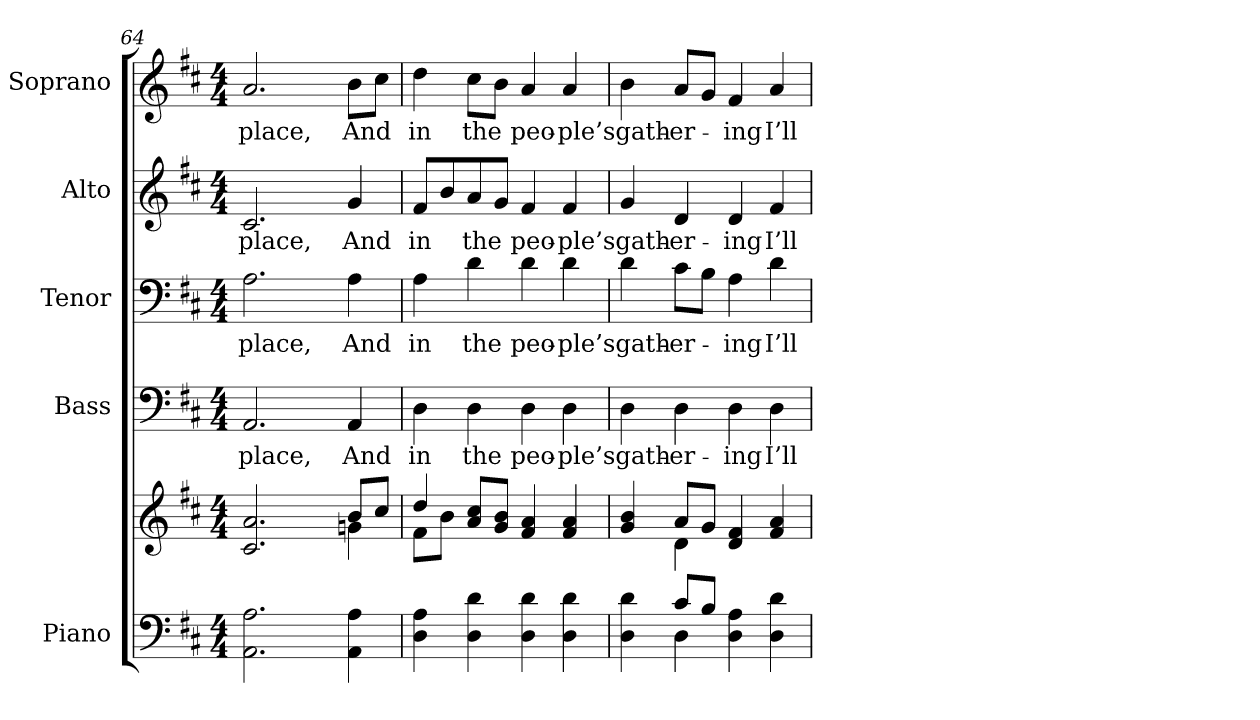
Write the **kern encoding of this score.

**kern	**kern	**kern	**text	**kern	**text	**kern	**text	**kern	**text
*part5	*part5	*part4	*part4	*part3	*part3	*part2	*part2	*part1	*part1
*staff6	*staff5	*staff4	*staff4	*staff3	*staff3	*staff2	*staff2	*staff1	*staff1
*I"Piano	*	*I"Bass	*	*I"Tenor	*	*I"Alto	*	*I"Soprano	*
*I'Pno.	*	*I'B.	*	*I'T.	*	*I'A.	*	*I'S.	*
!!LO:PB:g=z
*clefF4	*clefG2	*clefF4	*	*clefF4	*	*clefG2	*	*clefG2	*
*k[f#c#]	*k[f#c#]	*k[f#c#]	*	*k[f#c#]	*	*k[f#c#]	*	*k[f#c#]	*
*D:	*D:	*D:	*	*D:	*	*D:	*	*D:	*
*M4/4	*M4/4	*M4/4	*	*M4/4	*	*M4/4	*	*M4/4	*
=64	=64	=64	=64	=64	=64	=64	=64	=64	=64
*	*^	*	*	*	*	*	*	*	*
!	!	!	!	!LO:LY:b:color=#000000	!	!	!	!	!	!
!	!	!	!	!	!	!LO:LY:b:color=#000000	!	!	!	!
!	!	!	!	!	!	!	!	!LO:LY:b:color=#000000	!	!
!	!	!	!	!	!	!	!	!	!	!LO:LY:b:color=#000000
2.AAi\ 2.Ai	2.c#i/ 2.ai	2ryy	2.AAi/	place,	2.Ai\	place,	2.c#i/	place,	2.ai/	place,
.	.	4ryy	.	.	.	.	.	.	.	.
!	!	!	!	!LO:LY:b:color=#000000	!	!	!	!	!	!
!	!	!	!	!	!	!LO:LY:b:color=#000000	!	!	!	!
!	!	!	!	!	!	!	!	!LO:LY:b:color=#000000	!	!
!	!	!	!	!	!	!	!	!	!	!LO:LY:b:color=#000000
4AAi\ 4Ai	8bi/L	4gni\	4AAi/	And	4Ai\	And	4gi/	And	8bi\L	And
.	8cc#i/J	.	.	.	.	.	.	.	8cc#i\J	.
=65	=65	=65	=65	=65	=65	=65	=65	=65	=65	=65
!	!	!	!	!LO:LY:b:color=#000000	!	!	!	!	!	!
!	!	!	!	!	!	!LO:LY:b:color=#000000	!	!	!	!
!	!	!	!	!	!	!	!	!LO:LY:b:color=#000000	!	!
!	!	!	!	!	!	!	!	!	!	!LO:LY:b:color=#000000
4Di\ 4Ai	4ddi/	8f#i\L	4Di\	in	4Ai\	in	8f#i/L	in	4ddi\	in
.	.	8bi\J	.	.	.	.	8bi/	.	.	.
!	!	!	!	!LO:LY:b:color=#000000	!	!	!	!	!	!
!	!	!	!	!	!	!LO:LY:b:color=#000000	!	!	!	!
!	!	!	!	!	!	!	!	!LO:LY:b:color=#000000	!	!
!	!	!	!	!	!	!	!	!	!	!LO:LY:b:color=#000000
4Di\ 4di	8ai/ 8cc#iL	4ryy	4Di\	the	4di\	the	8ai/	the	8cc#i\L	the
.	8gi/ 8biJ	.	.	.	.	.	8gi/J	.	8bi\J	.
!	!	!	!	!LO:LY:b:color=#000000	!	!	!	!	!	!
!	!	!	!	!	!	!LO:LY:b:color=#000000	!	!	!	!
!	!	!	!	!	!	!	!	!LO:LY:b:color=#000000	!	!
!	!	!	!	!	!	!	!	!	!	!LO:LY:b:color=#000000
4Di\ 4di	4f#i/ 4ai	2ryy	4Di\	peo-	4di\	peo-	4f#i/	peo-	4ai/	peo-
!	!	!	!	!LO:LY:b:color=#000000	!	!	!	!	!	!
!	!	!	!	!	!	!LO:LY:b:color=#000000	!	!	!	!
!	!	!	!	!	!	!	!	!LO:LY:b:color=#000000	!	!
!	!	!	!	!	!	!	!	!	!	!LO:LY:b:color=#000000
4Di\ 4di	4f#i/ 4ai	.	4Di\	-ple’s	4di\	-ple’s	4f#i/	-ple’s	4ai/	-ple’s
=66	=66	=66	=66	=66	=66	=66	=66	=66	=66	=66
*^	*	*	*	*	*	*	*	*	*	*
!	!	!	!	!	!LO:LY:b:color=#000000	!	!	!	!	!	!
!	!	!	!	!	!	!	!LO:LY:b:color=#000000	!	!	!	!
!	!	!	!	!	!	!	!	!	!LO:LY:b:color=#000000	!	!
!	!	!	!	!	!	!	!	!	!	!	!LO:LY:b:color=#000000
4Di\ 4di	4ryy	4gi/ 4bi	4ryy	4Di\	gath-	4di\	gath-	4gi/	gath-	4bi\	gath-
!	!	!	!	!	!LO:LY:b:color=#000000	!	!	!	!	!	!
!	!	!	!	!	!	!	!LO:LY:b:color=#000000	!	!	!	!
!	!	!	!	!	!	!	!	!	!LO:LY:b:color=#000000	!	!
!	!	!	!	!	!	!	!	!	!	!	!LO:LY:b:color=#000000
8c#i/L	4Di\	8ai/L	4di\	4Di\	-er-	8c#i\L	-er-	4di/	-er-	8ai/L	-er-
8Bi/J	.	8gi/J	.	.	.	8Bi\J	.	.	.	8gi/J	.
!	!	!	!	!	!LO:LY:b:color=#000000	!	!	!	!	!	!
!	!	!	!	!	!	!	!LO:LY:b:color=#000000	!	!	!	!
!	!	!	!	!	!	!	!	!	!LO:LY:b:color=#000000	!	!
!	!	!	!	!	!	!	!	!	!	!	!LO:LY:b:color=#000000
4Di\ 4Ai	2ryy	4di/ 4f#i	2ryy	4Di\	-ing	4Ai\	-ing	4di/	-ing	4f#i/	-ing
!	!	!	!	!	!LO:LY:b:color=#000000	!	!	!	!	!	!
!	!	!	!	!	!	!	!LO:LY:b:color=#000000	!	!	!	!
!	!	!	!	!	!	!	!	!	!LO:LY:b:color=#000000	!	!
!	!	!	!	!	!	!	!	!	!	!	!LO:LY:b:color=#000000
4Di\ 4di	.	4f#i/ 4ai	.	4Di\	I’ll	4di\	I’ll	4f#i/	I’ll	4ai/	I’ll
*v	*v	*	*	*	*	*	*	*	*	*	*
*	*v	*v	*	*	*	*	*	*	*	*
=	=	=	=	=	=	=	=	=	=
*-	*-	*-	*-	*-	*-	*-	*-	*-	*-
